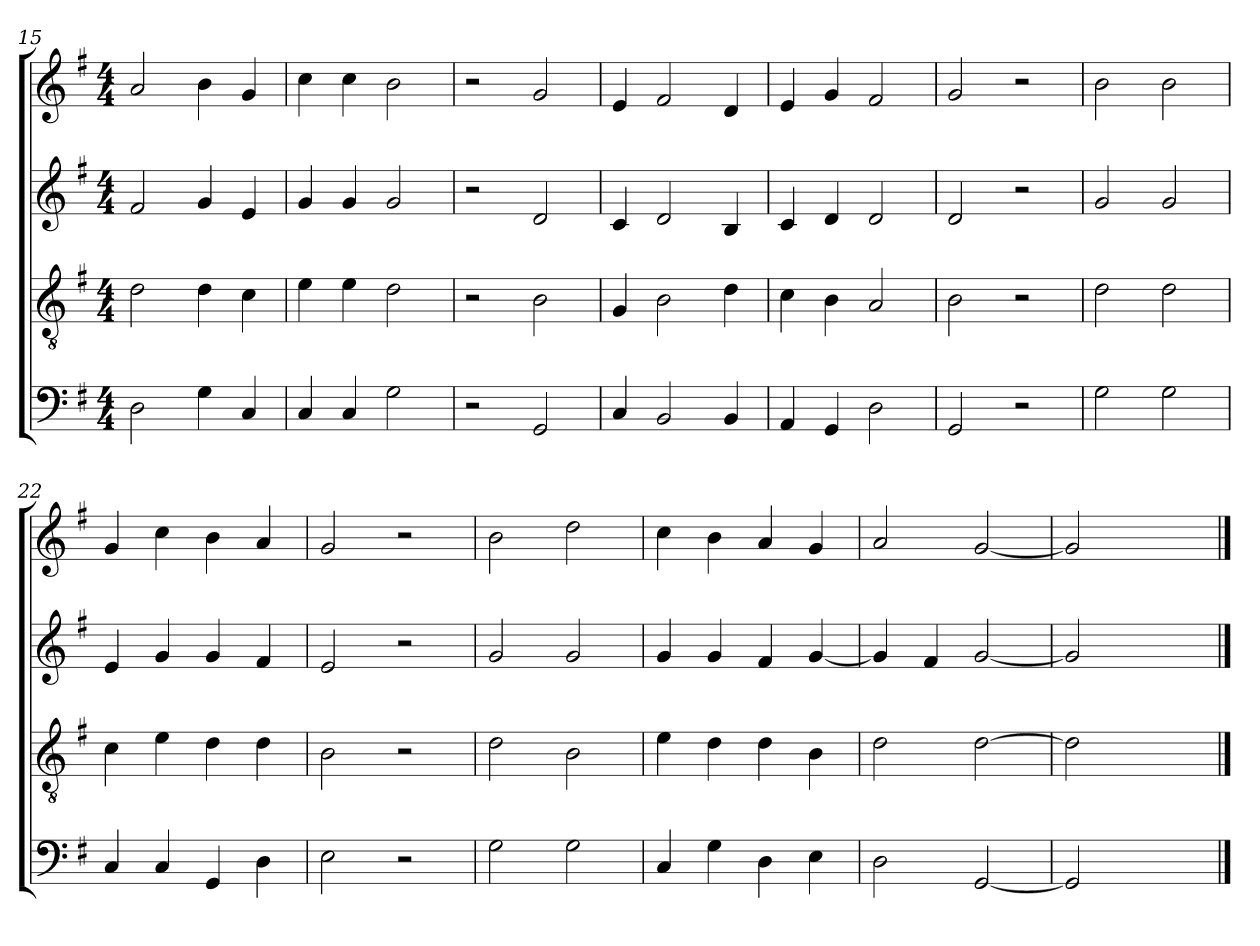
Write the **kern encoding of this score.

**kern	**kern	**kern	**kern
*part4	*part3	*part2	*part1
*staff4	*staff3	*staff2	*staff1
*clefF4	*clefGv2	*clefG2	*clefG2
*k[f#]	*k[f#]	*k[f#]	*k[f#]
*M4/4	*M4/4	*M4/4	*M4/4
=15	=15	=15	=15
2D	2d	2f#	2a
4G	4d	4g	4b
4C	4c	4e	4g
=16	=16	=16	=16
4C	4e	4g	4cc
4C	4e	4g	4cc
2G	2d	2g	2b
=17	=17	=17	=17
2r	2r	2r	2r
2GG	2B	2d	2g
=18	=18	=18	=18
4C	4G	4c	4e
2BB	2B	2d	2f#
4BB	4d	4B	4d
=19	=19	=19	=19
4AA	4c	4c	4e
4GG	4B	4d	4g
2D	2A	2d	2f#
=20	=20	=20	=20
2GG	2B	2d	2g
2r	2r	2r	2r
=21	=21	=21	=21
2G	2d	2g	2b
2G	2d	2g	2b
=22	=22	=22	=22
4C	4c	4e	4g
4C	4e	4g	4cc
4GG	4d	4g	4b
4D	4d	4f#	4a
=23	=23	=23	=23
2E	2B	2e	2g
2r	2r	2r	2r
=24	=24	=24	=24
2G	2d	2g	2b
2G	2B	2g	2dd
=25	=25	=25	=25
4C	4e	4g	4cc
4G	4d	4g	4b
4D	4d	4f#	4a
4E	4B	[4g	4g
=26	=26	=26	=26
2D	2d	4g]	2a
.	.	4f#	.
[2GG	[2d	[2g	[2g
=27	=27	=27	=27
2GG]	2d]	2g]	2g]
2ryy	2ryy	2ryy	2ryy
==	==	==	==
*-	*-	*-	*-
